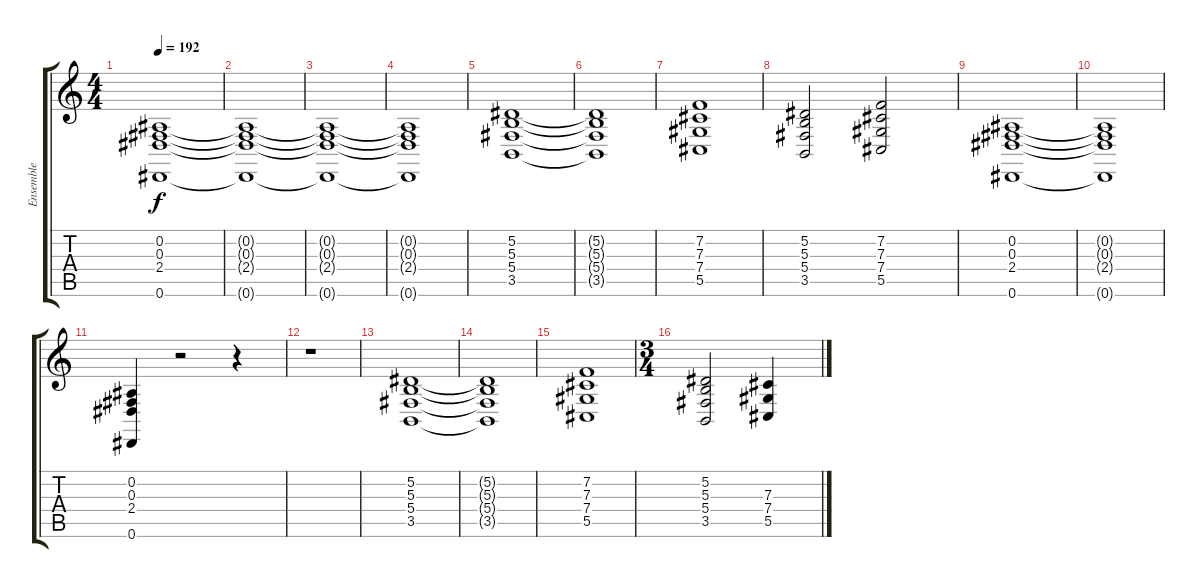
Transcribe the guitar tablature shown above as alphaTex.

\track ("Ensemble" "Ensemble") {instrument stringensemble1}
\staff {score tabs}
\tuning (Eb4 Bb3 Gb3 Db3 Ab2 Eb2) {hide}
\ts (4 4)
\section ("" "")
\tempo 192
\clef g2
\ks c
(0.2 0.3 2.4 0.6).1{dy f} |
(0.2{t} 0.3{t} 2.4{t} 0.6{t}).1 |
(0.2{t} 0.3{t} 2.4{t} 0.6{t}).1 |
(0.2{t} 0.3{t} 2.4{t} 0.6{t}).1 |
(5.2 5.3 5.4 3.5).1 |
(5.2{t} 5.3{t} 5.4{t} 3.5{t}).1 |
(7.2 7.3 7.4 5.5).1 |
(5.2 5.3 5.4 3.5).2 (7.2 7.3 7.4 5.5).2 |
(0.2 0.3 2.4 0.6).1 |
(0.2{t} 0.3{t} 2.4{t} 0.6{t}).1 |
(0.2 0.3 2.4 0.6).4 r.2 r.4 |
r.1 |
(5.2 5.3 5.4 3.5).1 |
(5.2{t} 5.3{t} 5.4{t} 3.5{t}).1 |
(7.2 7.3 7.4 5.5).1 |
\ts (3 4)
(5.2 5.3 5.4 3.5).2 (7.3 7.4 5.5).4
